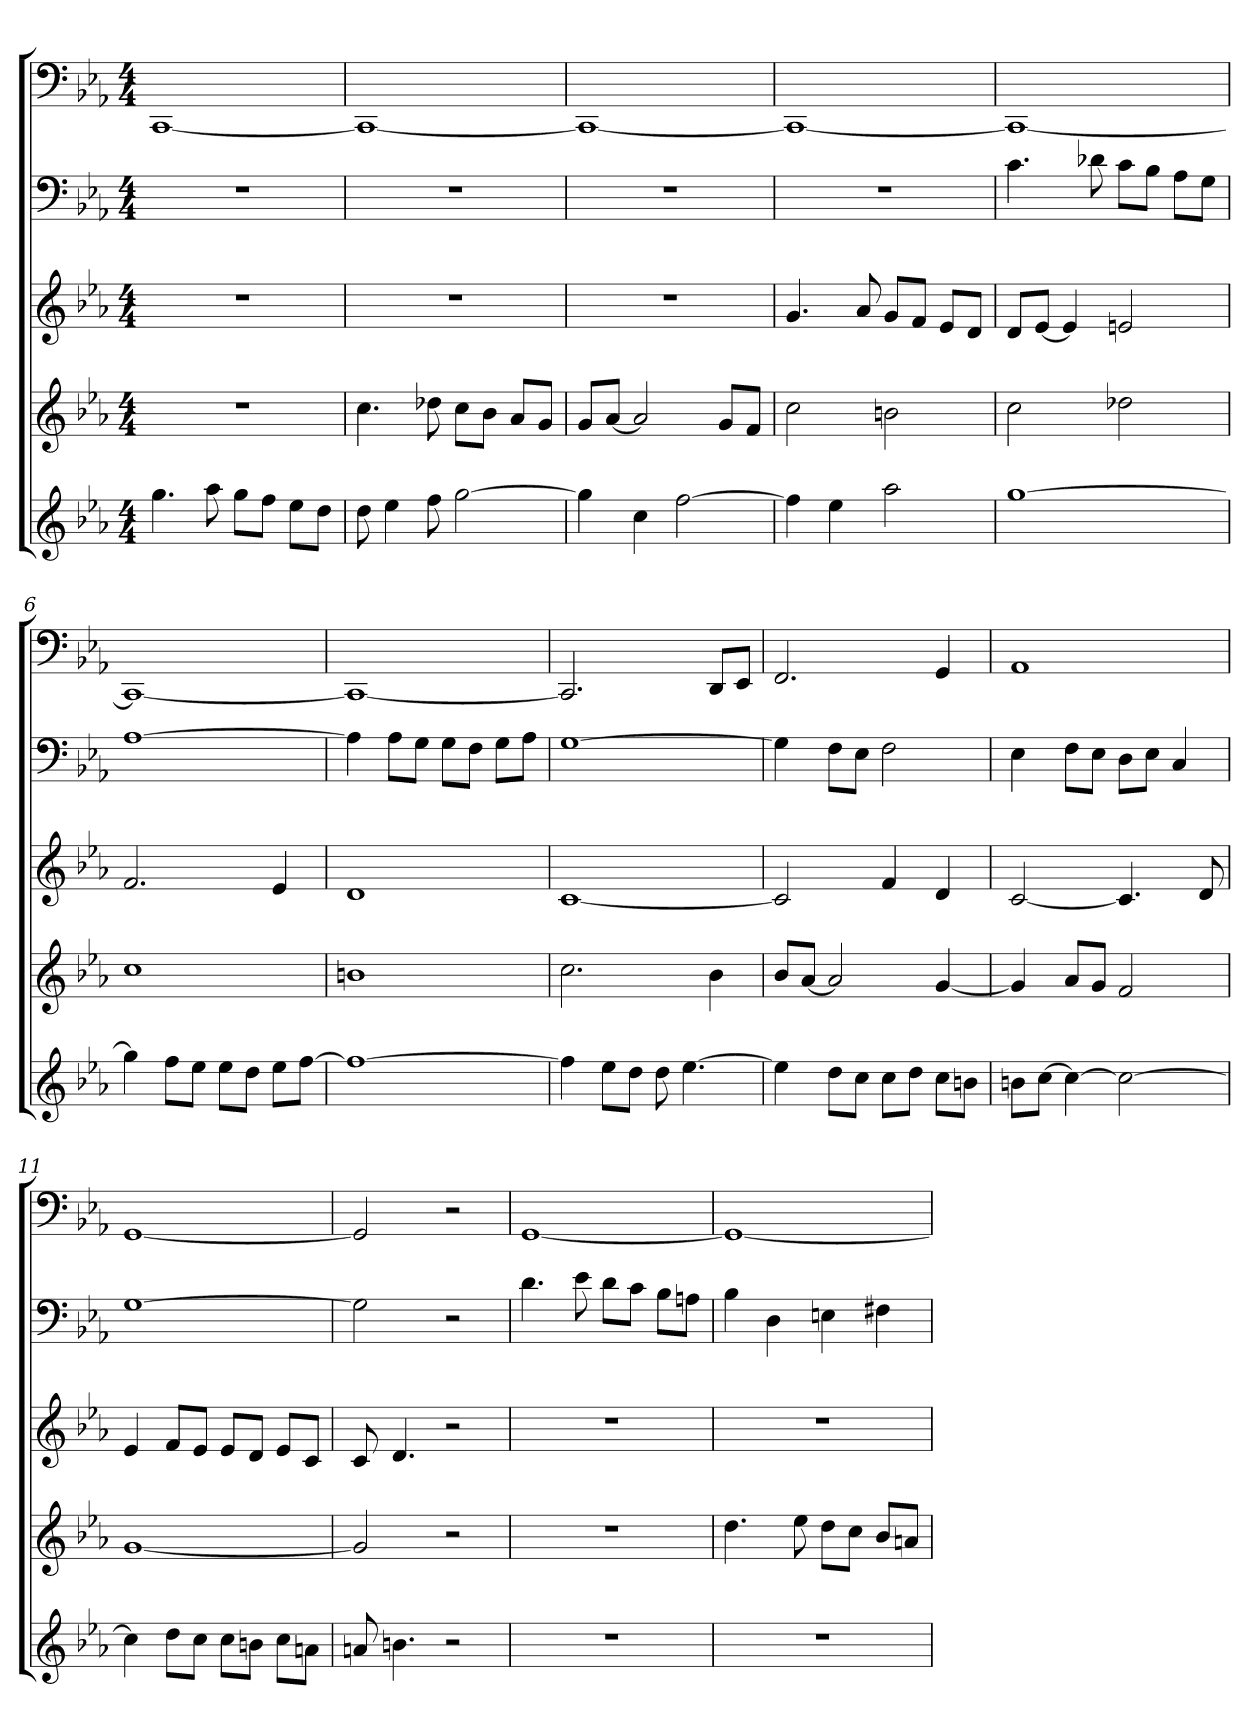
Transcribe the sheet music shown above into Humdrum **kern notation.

**kern	**kern	**kern	**kern	**kern
*part5	*part4	*part3	*part2	*part1
*staff5	*staff4	*staff3	*staff2	*staff1
*k[b-e-a-]	*k[b-e-a-]	*k[b-e-a-]	*k[b-e-a-]	*k[b-e-a-]
*M4/4	*M4/4	*M4/4	*M4/4	*M4/4
*MM60	*MM60	*MM60	*MM60	*MM60
=1	=1	=1	=1	=1
4.gg	1r	1r	1r	[1CC
8aa-	.	.	.	.
8ggL	.	.	.	.
8ffJ	.	.	.	.
8ee-L	.	.	.	.
8ddJ	.	.	.	.
=2	=2	=2	=2	=2
8dd	4.cc	1r	1r	1CC_
4ee-	.	.	.	.
8ff	8dd-X	.	.	.
[2gg	8ccL	.	.	.
.	8b-J	.	.	.
.	8a-L	.	.	.
.	8gJ	.	.	.
=3	=3	=3	=3	=3
4gg]	8gL	1r	1r	1CC_
.	[8a-J	.	.	.
4cc	2a-]	.	.	.
[2ff	.	.	.	.
.	8gL	.	.	.
.	8fJ	.	.	.
=4	=4	=4	=4	=4
4ff]	2cc	4.g	1r	1CC_
4ee-	.	.	.	.
.	.	8a-	.	.
2aa-	2bn	8gL	.	.
.	.	8fJ	.	.
.	.	8e-L	.	.
.	.	8dJ	.	.
=5	=5	=5	=5	=5
[1gg	2cc	8dL	4.c	1CC_
.	.	[8e-J	.	.
.	.	4e-]	.	.
.	.	.	8d-X	.
.	2dd-X	2en	8cL	.
.	.	.	8B-J	.
.	.	.	8A-L	.
.	.	.	8GJ	.
=6	=6	=6	=6	=6
4gg]	1cc	2.f	[1A-	1CC_
8ffL	.	.	.	.
8ee-J	.	.	.	.
8ee-L	.	.	.	.
8ddJ	.	.	.	.
8ee-L	.	4e-	.	.
[8ffJ	.	.	.	.
=7	=7	=7	=7	=7
1ff_	1bn	1d	4A-]	1CC_
.	.	.	8A-L	.
.	.	.	8GJ	.
.	.	.	8GL	.
.	.	.	8FJ	.
.	.	.	8GL	.
.	.	.	8A-J	.
=8	=8	=8	=8	=8
4ff]	2.cc	[1c	[1G	2.CC]
8ee-L	.	.	.	.
8ddJ	.	.	.	.
8dd	.	.	.	.
[4.ee-	.	.	.	.
.	4b-	.	.	8DDL
.	.	.	.	8EE-J
=9	=9	=9	=9	=9
4ee-]	8b-L	2c]	4G]	2.FF
.	[8a-J	.	.	.
8ddL	2a-]	.	8FL	.
8ccJ	.	.	8E-J	.
8ccL	.	4f	2F	.
8ddJ	.	.	.	.
8ccL	[4g	4d	.	4GG
8bnJ	.	.	.	.
=10	=10	=10	=10	=10
8bnL	4g]	[2c	4E-	1AA-
[8ccJ	.	.	.	.
4cc_	8a-L	.	8FL	.
.	8gJ	.	8E-J	.
2cc_	2f	4.c]	8DL	.
.	.	.	8E-J	.
.	.	.	4C	.
.	.	8d	.	.
=11	=11	=11	=11	=11
4cc]	[1g	4e-	[1G	[1GG
8ddL	.	8fL	.	.
8ccJ	.	8e-J	.	.
8ccL	.	8e-L	.	.
8bnJ	.	8dJ	.	.
8ccL	.	8e-L	.	.
8anJ	.	8cJ	.	.
=12	=12	=12	=12	=12
8an	2g]	8c	2G]	2GG]
4.bn	.	4.d	.	.
2r	2r	2r	2r	2r
=13	=13	=13	=13	=13
1r	1r	1r	4.d	[1GG
.	.	.	8e-	.
.	.	.	8dL	.
.	.	.	8cJ	.
.	.	.	8B-L	.
.	.	.	8AnJ	.
=14	=14	=14	=14	=14
1r	4.dd	1r	4B-	1GG_
.	.	.	4D	.
.	8ee-	.	.	.
.	8ddL	.	4En	.
.	8ccJ	.	.	.
.	8b-L	.	4F#X	.
.	8anJ	.	.	.
=	=	=	=	=
*-	*-	*-	*-	*-
